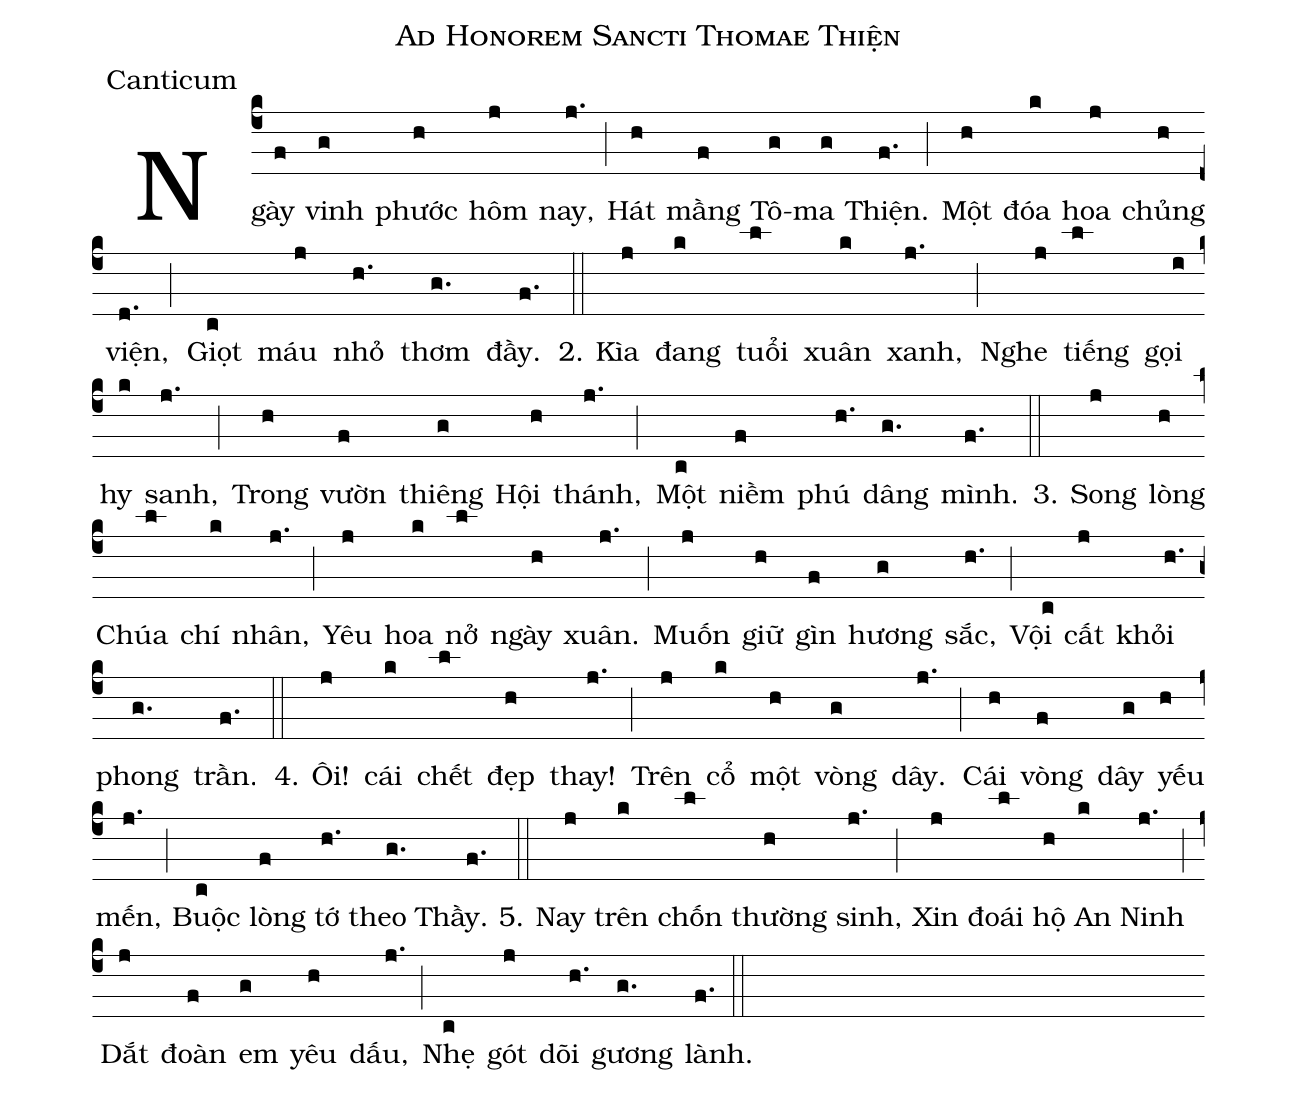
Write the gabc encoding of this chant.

name:Ad Honorem Sancti Thomae Thiện;
office-part:Canticum;
%%
(c4)Ngày(f) vinh(g) phước(h) hôm(j) nay,(j.) (;) Hát(h) mầng(f) Tô-(g)ma(g) Thiện.(f.) (;) Một(h) đóa(k) hoa(j) chủng(h) viện,(d.) (;) Giọt(c) máu(j) nhỏ(h.) thơm(g.) đầy.(f.) (::)

2. Kìa(j) đang(k) tuổi(l) xuân(k) xanh,(j.) (;) Nghe(j) tiếng(l) gọi(i) hy(k) sanh,(j.) (;) Trong(h) vườn(f) thiêng(g) Hội(h) thánh,(j.) (;)
Một(c) niềm(f) phú(h.) dâng(g.) mình.(f.) (::)

3. Song(j) lòng(h) Chúa(l) chí(k) nhân,(j.) (;) Yêu(j) hoa(k) nở(l) ngày(h) xuân.(j.) (;) Muốn(j) giữ(h) gìn(f) hương(g) sắc,(h.) (;) Vội(c) cất(j) khỏi(h.) phong(g.) trần.(f.) (::)

4. Ôi!(j) cái(k) chết(l) đẹp(h) thay!(j.) (;)
Trên(j) cổ(k) một(h) vòng(g) dây.(j.) (;)
Cái(h) vòng(f) dây(g) yếu(h) mến,(j.) (;)
Buộc(c) lòng(f) tớ(h.) theo(g.) Thầy.(f.) (::)

5. Nay(j) trên(k) chốn(l) thường(h) sinh,(j.) (;)
Xin(j) đoái(l) hộ(h) An(k) Ninh(j.) (;)
Dắt(j) đoàn(f) em(g) yêu(h) dấu,(j.) (;)
Nhẹ(c) gót(j) dõi(h.) gương(g.) lành.(f.) (::)
